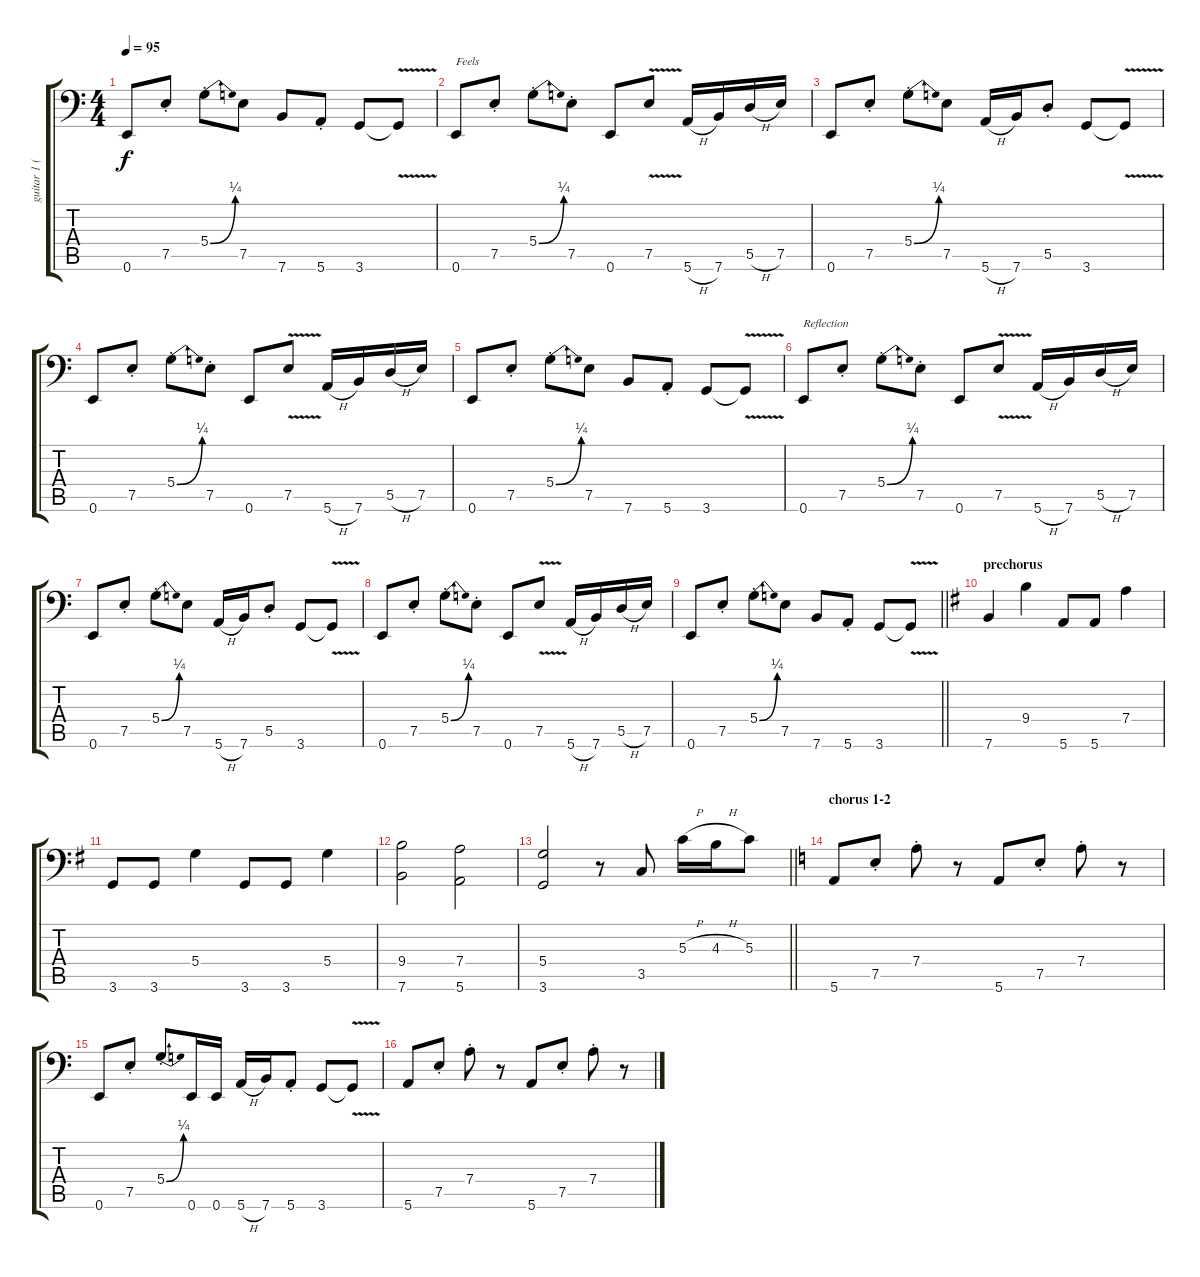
\track ("guitar 1 (octaver, down one)" "guitar 1 (") {instrument overdrivenguitar}
\staff {score tabs}
\tuning (E3 B2 G2 D2 A1 E1) {hide}
\ts (4 4)
\tempo 95
\clef f4
\ks c
0.6.8{dy f} 7.5{st}.8 5.4{be (bend 0 0 60 1) st}.8 7.5.8 7.6.8 5.6{st}.8 3.6.8 3.6{v t}.8 |
0.6.8{txt "Feels"} 7.5{st}.8 5.4{be (bend 0 0 60 1) st}.8 7.5{st}.8 0.6.8 7.5{v}.8 5.6{h}.16 7.6.16 5.5{h}.16 7.5.16 |
0.6.8 7.5{st}.8 5.4{be (bend 0 0 60 1) st}.8 7.5.8 5.6{h}.16 7.6.16 5.5{st}.8 3.6.8 3.6{v t}.8 |
0.6.8 7.5{st}.8 5.4{be (bend 0 0 60 1) st}.8 7.5{st}.8 0.6.8 7.5{v}.8 5.6{h}.16 7.6.16 5.5{h}.16 7.5.16 |
0.6.8 7.5{st}.8 5.4{be (bend 0 0 60 1) st}.8 7.5.8 7.6.8 5.6{st}.8 3.6.8 3.6{v t}.8 |
0.6.8{txt "Reflection"} 7.5{st}.8 5.4{be (bend 0 0 60 1) st}.8 7.5{st}.8 0.6.8 7.5{v}.8 5.6{h}.16 7.6.16 5.5{h}.16 7.5.16 |
0.6.8 7.5{st}.8 5.4{be (bend 0 0 60 1) st}.8 7.5.8 5.6{h}.16 7.6.16 5.5{st}.8 3.6.8 3.6{v t}.8 |
0.6.8 7.5{st}.8 5.4{be (bend 0 0 60 1) st}.8 7.5{st}.8 0.6.8 7.5{v}.8 5.6{h}.16 7.6.16 5.5{h}.16 7.5.16 |
\barLineRight lightlight
0.6.8 7.5{st}.8 5.4{be (bend 0 0 60 1) st}.8 7.5.8 7.6.8 5.6{st}.8 3.6.8 3.6{v t}.8 |
\section ("" "prechorus")
\ks g
7.6.4 9.4.4 5.6.8 5.6.8 7.4.4 |
3.6.8 3.6.8 5.4.4 3.6.8 3.6.8 5.4.4 |
(9.4 7.6).2 (7.4 5.6).2 |
\barLineRight lightlight
(5.4 3.6).2 r.8 3.5.8 5.3{h}.16 4.3{h}.16 5.3.8 |
\section ("" "chorus 1-2")
\ks c
5.6.8 7.5{st}.8 7.4{st}.8 r.8 5.6.8 7.5{st}.8 7.4{st}.8 r.8 |
0.6.8 7.5{st}.8 5.4{be (bend 0 0 60 1) st}.8 0.6.16 0.6.16 5.6{h}.16 7.6.16 5.6{st}.8 3.6.8 3.6{v t}.8 |
5.6.8 7.5{st}.8 7.4{st}.8 r.8 5.6.8 7.5{st}.8 7.4{st}.8 r.8
